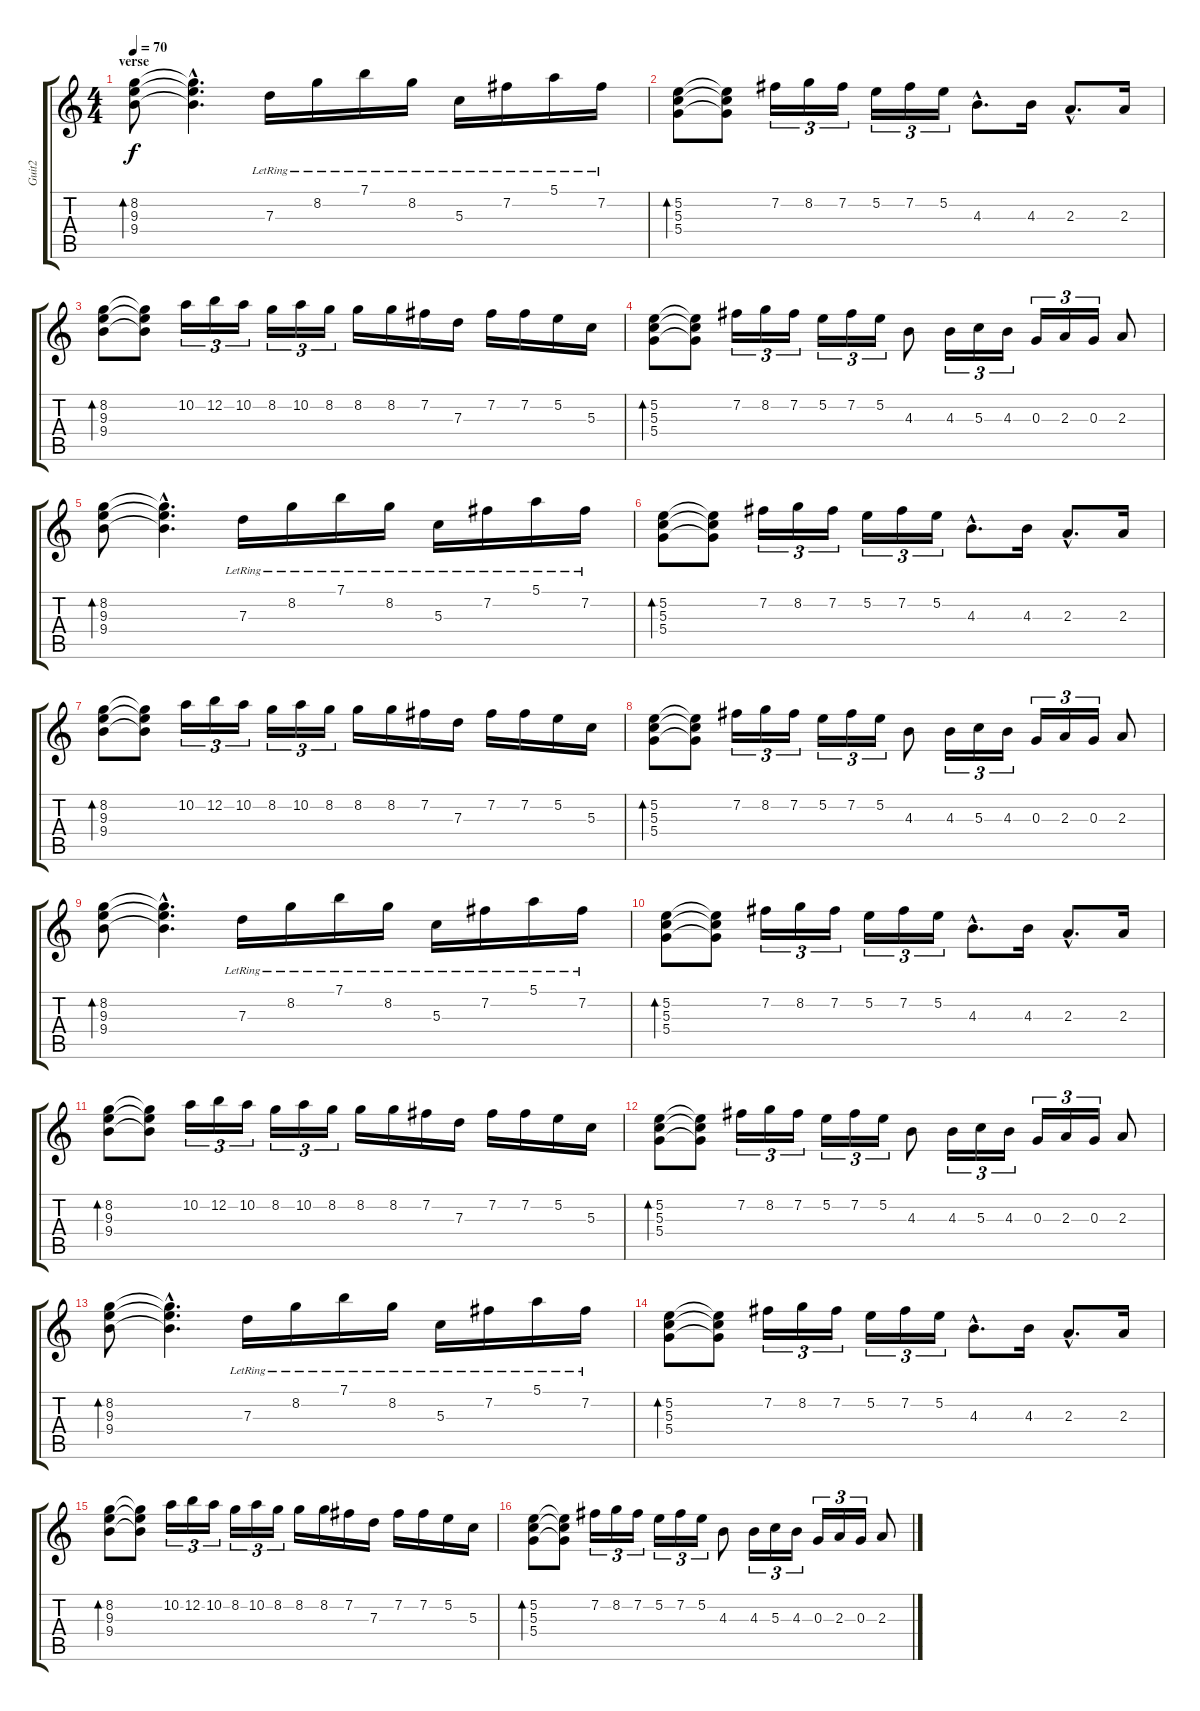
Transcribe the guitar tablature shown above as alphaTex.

\track ("Guit2" "Guit2") {instrument overdrivenguitar}
\staff {score tabs}
\tuning (E4 B3 G3 D3 A2 E2) {hide}
\ts (4 4)
\section ("" "verse")
\tempo 70
\clef g2
\ks c
(8.2 9.3 9.4).8{bd 480 dy f instrument electricguitarclean} (8.2{hac t} 9.3{hac t} 9.4{hac t}).4{d} 7.3{lr}.16 8.2{lr}.16 7.1{lr}.16 8.2{lr}.16 5.3{lr}.16 7.2{lr}.16 5.1{lr}.16 7.2{lr}.16 |
(5.2 5.3 5.4).8{bd 480} (5.2{t} 5.3{t} 5.4{t}).8 7.2.16{tu (3 2)} 8.2.16{tu (3 2)} 7.2.16{tu (3 2)} 5.2.16{tu (3 2)} 7.2.16{tu (3 2)} 5.2.16{tu (3 2)} 4.3{hac}.8{d} 4.3.16 2.3{hac}.8{d} 2.3.16 |
(8.2 9.3 9.4).8{bd 480 instrument electricguitarclean} (8.2{t} 9.3{t} 9.4{t}).8 10.2.16{tu (3 2)} 12.2.16{tu (3 2)} 10.2.16{tu (3 2)} 8.2.16{tu (3 2)} 10.2.16{tu (3 2)} 8.2.16{tu (3 2)} 8.2.16 8.2.16 7.2.16 7.3.16 7.2.16 7.2.16 5.2.16 5.3.16 |
(5.2 5.3 5.4).8{bd 480} (5.2{t} 5.3{t} 5.4{t}).8 7.2.16{tu (3 2)} 8.2.16{tu (3 2)} 7.2.16{tu (3 2)} 5.2.16{tu (3 2)} 7.2.16{tu (3 2)} 5.2.16{tu (3 2)} 4.3.8 4.3.16{tu (3 2)} 5.3.16{tu (3 2)} 4.3.16{tu (3 2)} 0.3.16{tu (3 2)} 2.3.16{tu (3 2)} 0.3.16{tu (3 2)} 2.3.8 |
(8.2 9.3 9.4).8{bd 480 instrument electricguitarclean} (8.2{hac t} 9.3{hac t} 9.4{hac t}).4{d} 7.3{lr}.16 8.2{lr}.16 7.1{lr}.16 8.2{lr}.16 5.3{lr}.16 7.2{lr}.16 5.1{lr}.16 7.2{lr}.16 |
(5.2 5.3 5.4).8{bd 480} (5.2{t} 5.3{t} 5.4{t}).8 7.2.16{tu (3 2)} 8.2.16{tu (3 2)} 7.2.16{tu (3 2)} 5.2.16{tu (3 2)} 7.2.16{tu (3 2)} 5.2.16{tu (3 2)} 4.3{hac}.8{d} 4.3.16 2.3{hac}.8{d} 2.3.16 |
(8.2 9.3 9.4).8{bd 480 instrument electricguitarclean} (8.2{t} 9.3{t} 9.4{t}).8 10.2.16{tu (3 2)} 12.2.16{tu (3 2)} 10.2.16{tu (3 2)} 8.2.16{tu (3 2)} 10.2.16{tu (3 2)} 8.2.16{tu (3 2)} 8.2.16 8.2.16 7.2.16 7.3.16 7.2.16 7.2.16 5.2.16 5.3.16 |
(5.2 5.3 5.4).8{bd 480} (5.2{t} 5.3{t} 5.4{t}).8 7.2.16{tu (3 2)} 8.2.16{tu (3 2)} 7.2.16{tu (3 2)} 5.2.16{tu (3 2)} 7.2.16{tu (3 2)} 5.2.16{tu (3 2)} 4.3.8 4.3.16{tu (3 2)} 5.3.16{tu (3 2)} 4.3.16{tu (3 2)} 0.3.16{tu (3 2)} 2.3.16{tu (3 2)} 0.3.16{tu (3 2)} 2.3.8 |
(8.2 9.3 9.4).8{bd 480 instrument electricguitarclean} (8.2{hac t} 9.3{hac t} 9.4{hac t}).4{d} 7.3{lr}.16 8.2{lr}.16 7.1{lr}.16 8.2{lr}.16 5.3{lr}.16 7.2{lr}.16 5.1{lr}.16 7.2{lr}.16 |
(5.2 5.3 5.4).8{bd 480} (5.2{t} 5.3{t} 5.4{t}).8 7.2.16{tu (3 2)} 8.2.16{tu (3 2)} 7.2.16{tu (3 2)} 5.2.16{tu (3 2)} 7.2.16{tu (3 2)} 5.2.16{tu (3 2)} 4.3{hac}.8{d} 4.3.16 2.3{hac}.8{d} 2.3.16 |
(8.2 9.3 9.4).8{bd 480 instrument electricguitarclean} (8.2{t} 9.3{t} 9.4{t}).8 10.2.16{tu (3 2)} 12.2.16{tu (3 2)} 10.2.16{tu (3 2)} 8.2.16{tu (3 2)} 10.2.16{tu (3 2)} 8.2.16{tu (3 2)} 8.2.16 8.2.16 7.2.16 7.3.16 7.2.16 7.2.16 5.2.16 5.3.16 |
(5.2 5.3 5.4).8{bd 480} (5.2{t} 5.3{t} 5.4{t}).8 7.2.16{tu (3 2)} 8.2.16{tu (3 2)} 7.2.16{tu (3 2)} 5.2.16{tu (3 2)} 7.2.16{tu (3 2)} 5.2.16{tu (3 2)} 4.3.8 4.3.16{tu (3 2)} 5.3.16{tu (3 2)} 4.3.16{tu (3 2)} 0.3.16{tu (3 2)} 2.3.16{tu (3 2)} 0.3.16{tu (3 2)} 2.3.8 |
(8.2 9.3 9.4).8{bd 480 instrument electricguitarclean} (8.2{hac t} 9.3{hac t} 9.4{hac t}).4{d} 7.3{lr}.16 8.2{lr}.16 7.1{lr}.16 8.2{lr}.16 5.3{lr}.16 7.2{lr}.16 5.1{lr}.16 7.2{lr}.16 |
(5.2 5.3 5.4).8{bd 480} (5.2{t} 5.3{t} 5.4{t}).8 7.2.16{tu (3 2)} 8.2.16{tu (3 2)} 7.2.16{tu (3 2)} 5.2.16{tu (3 2)} 7.2.16{tu (3 2)} 5.2.16{tu (3 2)} 4.3{hac}.8{d} 4.3.16 2.3{hac}.8{d} 2.3.16 |
(8.2 9.3 9.4).8{bd 480 instrument electricguitarclean} (8.2{t} 9.3{t} 9.4{t}).8 10.2.16{tu (3 2)} 12.2.16{tu (3 2)} 10.2.16{tu (3 2)} 8.2.16{tu (3 2)} 10.2.16{tu (3 2)} 8.2.16{tu (3 2)} 8.2.16 8.2.16 7.2.16 7.3.16 7.2.16 7.2.16 5.2.16 5.3.16 |
(5.2 5.3 5.4).8{bd 480} (5.2{t} 5.3{t} 5.4{t}).8 7.2.16{tu (3 2)} 8.2.16{tu (3 2)} 7.2.16{tu (3 2)} 5.2.16{tu (3 2)} 7.2.16{tu (3 2)} 5.2.16{tu (3 2)} 4.3.8 4.3.16{tu (3 2)} 5.3.16{tu (3 2)} 4.3.16{tu (3 2)} 0.3.16{tu (3 2)} 2.3.16{tu (3 2)} 0.3.16{tu (3 2)} 2.3.8
